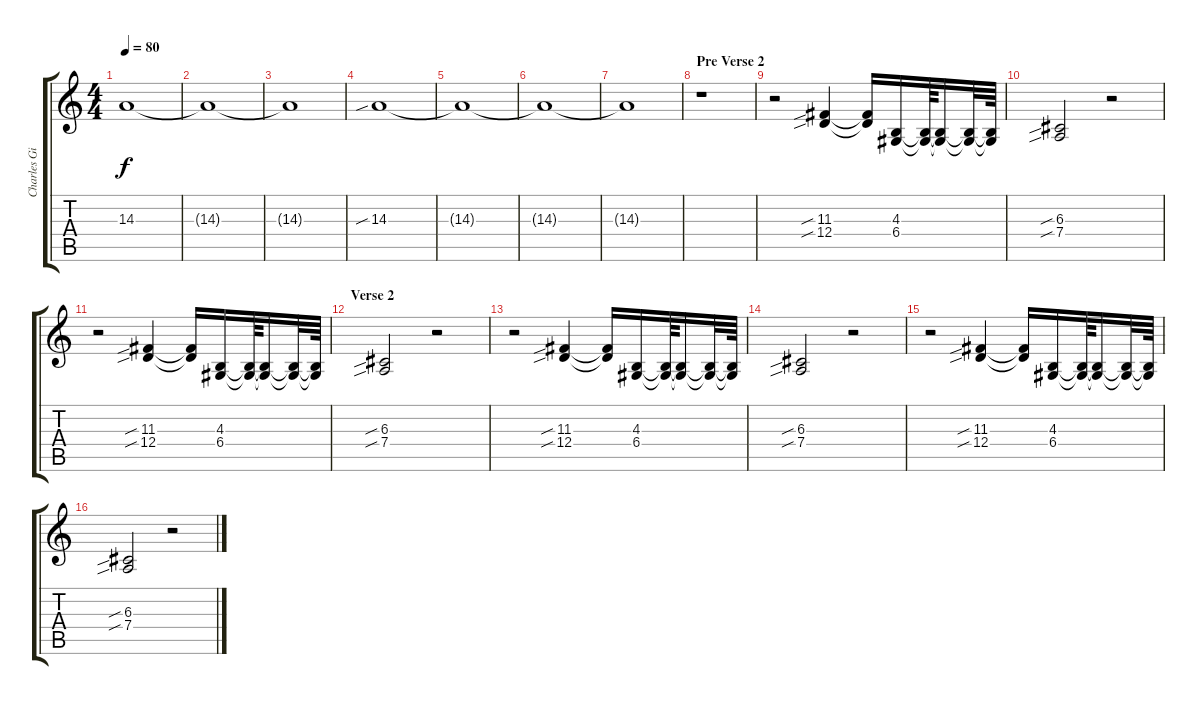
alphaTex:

\track ("Charles Gilligham (Keyboard/Synth)" "Charles Gi") {instrument pad6metallic}
\staff {score tabs}
\tuning (E4 B3 G3 D3 A2 E2) {hide}
\ts (4 4)
\tempo 80
\clef g2
\ks c
14.3{t}.1{dy f} |
14.3{t}.1 |
14.3{t}.1 |
14.3{sib}.1 |
14.3{t}.1 |
14.3{t}.1 |
14.3{t}.1 |
\section ("" "Pre Verse 2")
r.1 |
r.2 (11.3{sib} 12.4{sib}).4 (11.3{t} 12.4{t}).16 (4.3 6.4).16 (4.3{t} 6.4{t}).64 (4.3{t} 6.4{t}).16 (4.3{t} 6.4{t}).32 (4.3{t} 6.4{t}).64 |
(6.3{sib} 7.4{sib}).2 r.2 |
r.2 (11.3{sib} 12.4{sib}).4 (11.3{t} 12.4{t}).16 (4.3 6.4).16 (4.3{t} 6.4{t}).64 (4.3{t} 6.4{t}).16 (4.3{t} 6.4{t}).32 (4.3{t} 6.4{t}).64 |
\section ("" "Verse 2")
(6.3{sib} 7.4{sib}).2 r.2 |
r.2 (11.3{sib} 12.4{sib}).4 (11.3{t} 12.4{t}).16 (4.3 6.4).16 (4.3{t} 6.4{t}).64 (4.3{t} 6.4{t}).16 (4.3{t} 6.4{t}).32 (4.3{t} 6.4{t}).64 |
(6.3{sib} 7.4{sib}).2 r.2 |
r.2 (11.3{sib} 12.4{sib}).4 (11.3{t} 12.4{t}).16 (4.3 6.4).16 (4.3{t} 6.4{t}).64 (4.3{t} 6.4{t}).16 (4.3{t} 6.4{t}).32 (4.3{t} 6.4{t}).64 |
(6.3{sib} 7.4{sib}).2 r.2
